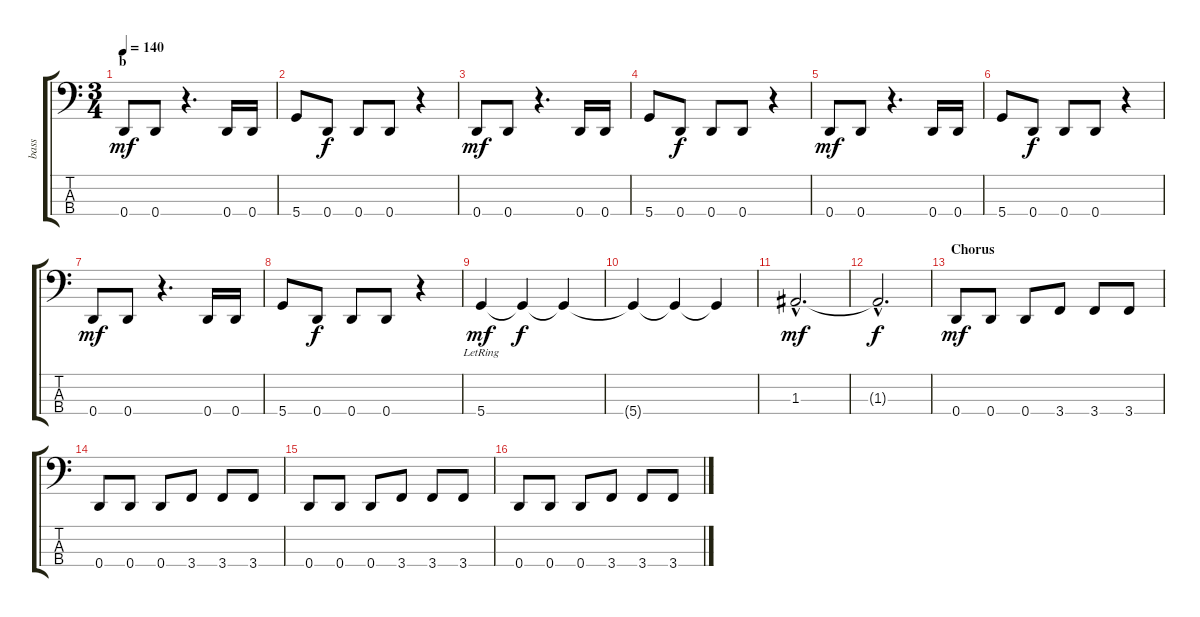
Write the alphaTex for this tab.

\track ("bass" "bass") {instrument electricbasspick}
\staff {score tabs}
\tuning (G2 D2 A1 D1) {hide}
\ts (3 4)
\section ("" "b")
\tempo 140
\clef f4
\ks c
0.4.8{dy mf} 0.4.8 r.4{d} 0.4.16 0.4.16 |
5.4.8 0.4.8{dy f} 0.4.8 0.4.8 r.4 |
0.4.8{dy mf} 0.4.8 r.4{d} 0.4.16 0.4.16 |
5.4.8 0.4.8{dy f} 0.4.8 0.4.8 r.4 |
0.4.8{dy mf} 0.4.8 r.4{d} 0.4.16 0.4.16 |
5.4.8 0.4.8{dy f} 0.4.8 0.4.8 r.4 |
0.4.8{dy mf} 0.4.8 r.4{d} 0.4.16 0.4.16 |
5.4.8 0.4.8{dy f} 0.4.8 0.4.8 r.4 |
5.4{lr}.4{dy mf} 5.4{t}.4{dy f} 5.4{t}.4 |
5.4{t}.4 5.4{t}.4 5.4{t}.4 |
1.3{hac}.2{d dy mf} |
1.3{hac t}.2{d dy f} |
\section ("" "Chorus")
0.4.8{dy mf} 0.4.8 0.4.8 3.4.8 3.4.8 3.4.8 |
0.4.8 0.4.8 0.4.8 3.4.8 3.4.8 3.4.8 |
0.4.8 0.4.8 0.4.8 3.4.8 3.4.8 3.4.8 |
0.4.8 0.4.8 0.4.8 3.4.8 3.4.8 3.4.8
